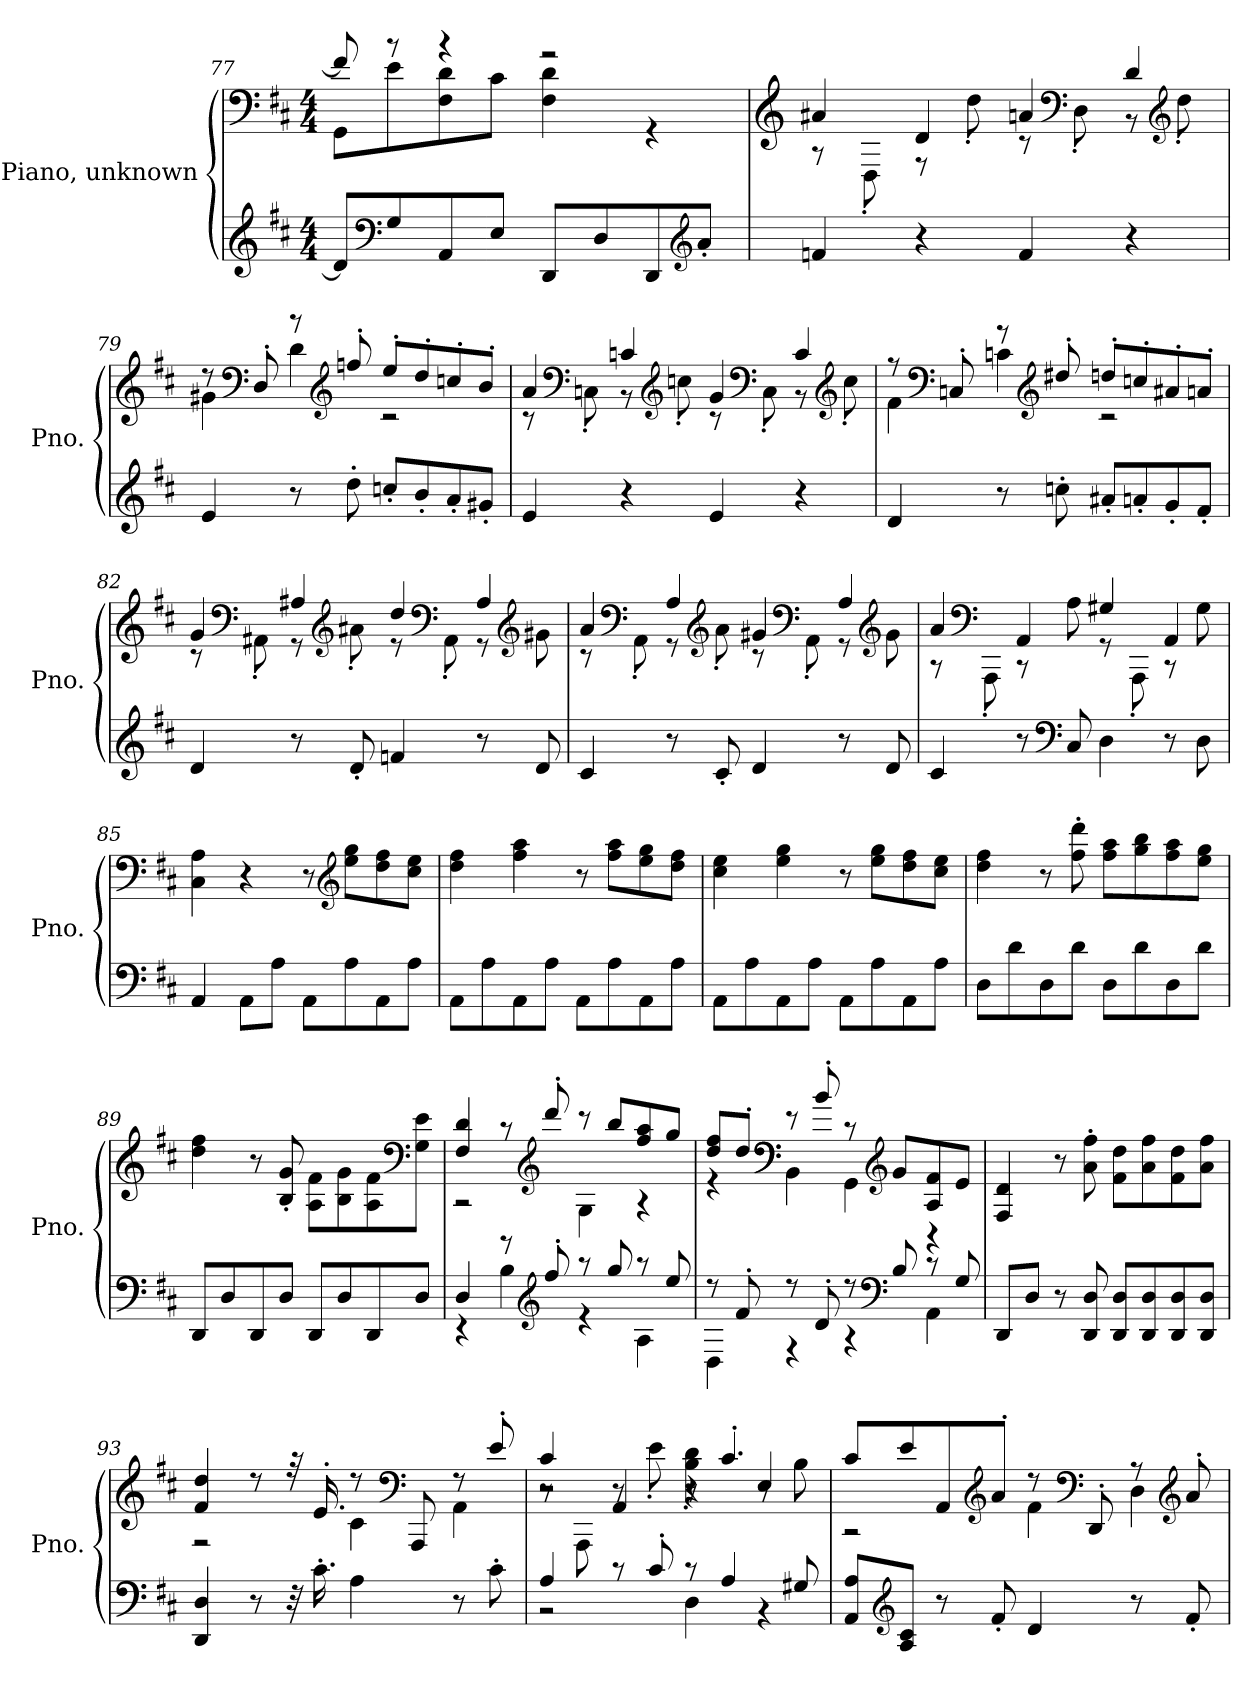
**kern	**kern
*part1	*part1
*staff2	*staff1
*I"Piano, unknown	*
*I'Pno.	*
*clefG2	*clefF4
*k[f#c#]	*k[f#c#]
*M4/4	*M4/4
=77	=77
*	*^
8d/L]	8f#/]	8GG\L
*clefF4	*	*
8G/	8r	8e\
8AA/	4r	8F#\ 8d\
8E/J	.	8c#\J
8DD/L	2r	4F#\ 4d\
8D/	.	.
8DD/	.	4r
*clefG2	*	*
8a'/J	.	.
!!LO:LB:g=z	!!
=78	=78	=78
*	*clefG2	*
4fn/	4a#X/	8r
.	.	8D'\
4r	4d/	8r
.	.	8dd'\
4f/	4an/	8r
*	*clefF4	*
.	.	8D'\
4r	4d/	8r
*	*clefG2	*
.	.	8dd'\
=79	=79	=79
4e/	8r	4g#X\
*	*clefF4	*
.	8D'/	.
8r	8r	4d\
*	*clefG2	*
8dd'\	8ffn'/	.
8ccn'/L	8ee'/L	2r
8b'/	8dd'/	.
8a'/	8ccn'/	.
8g#X'/J	8b'/J	.
!!LO:LB:g=z	!!
=80	=80	=80
4e/	4a/	8r
*	*clefF4	*
.	.	8Cn'\
4r	4cn/	8r
*	*clefG2	*
.	.	8ccn'\
4e/	4g/	8r
*	*clefF4	*
.	.	8C'\
4r	4c/	8r
*	*clefG2	*
.	.	8cc'\
=81	=81	=81
4d/	8r	4f#\
*	*clefF4	*
.	8Cn'/	.
8r	8r	4cn\
*	*clefG2	*
8ccn'\	8dd#X'/	.
8a#X'/L	8ddn'/L	2r
8an'/	8ccn'/	.
8g'/	8a#X'/	.
8f#'/J	8an'/J	.
!!LO:LB:g=z	!!
=82	=82	=82
4d/	4g/	8r
*	*clefF4	*
.	.	8AA#X'\
8r	4A#X/	8r
*	*clefG2	*
8d'/	.	8a#X'\
4fn/	4dd/	8r
*	*clefF4	*
.	.	8AA#'\
8r	4A#/	8r
*	*clefG2	*
8d/	.	8g#X\
=83	=83	=83
4c#/	4a/	8r
*	*clefF4	*
.	.	8AA'\
8r	4A/	8r
*	*clefG2	*
8c#'/	.	8a'\
4d/	4g#X/	8r
*	*clefF4	*
.	.	8AA'\
8r	4A/	8r
*	*clefG2	*
8d/	.	8g#\
!!LO:LB:g=z	!!
=84	=84	=84
4c#/	4a/	8r
*	*clefF4	*
.	.	8AAA'\
8r	4AA/	8r
*clefF4	*	*
8C#/	.	8A\
4D\	4G#X/	8r
.	.	8AAA'\
8r	4AA/	8r
8D\	.	8G#\
*	*v	*v
=85	=85
4AA/	4C#\ 4A\
8AA\L	4r
8A\J	.
8AA\L	8r
*	*clefG2
8A\	8ee\ 8gg\L
8AA\	8dd\ 8ff#\
8A\J	8cc#\ 8ee\J
=86	=86
8AA\L	4dd\ 4ff#\
8A\	.
8AA\	4ff#\ 4aa\
8A\J	.
8AA\L	8r
8A\	8ff#\ 8aa\L
8AA\	8ee\ 8gg\
8A\J	8dd\ 8ff#\J
=87	=87
8AA\L	4cc#\ 4ee\
8A\	.
8AA\	4ee\ 4gg\
8A\J	.
8AA\L	8r
8A\	8ee\ 8gg\L
8AA\	8dd\ 8ff#\
8A\J	8cc#\ 8ee\J
!!LO:LB:g=z
=88	=88
8D\L	4dd\ 4ff#\
8d\	.
8D\	8r
8d\J	8ff#\' 8ddd\'
8D\L	8ff#\ 8aa\L
8d\	8gg\ 8bb\
8D\	8ff#\ 8aa\
8d\J	8ee\ 8gg\J
=89	=89
8DD/L	4dd\ 4ff#\
8D/	.
8DD/	8r
8D/J	8B/' 8g/'
8DD/L	8A\ 8f#\L
8D/	8B\ 8g\
8DD/	8A\ 8f#\
*	*clefF4
8D/J	8G\ 8e\J
=90	=90
*^	*^
4D/	4r	4F#/ 4d/	2r
8r	4B\	8r	.
*clefG2	*	*clefG2	*
8ff#'/	.	8ddd'/	.
8r	4r	8r	4G\
8gg/	.	8bb/L	.
8r	4A\	8ff#/ 8aa/	4r
8ee/	.	8gg/J	.
!!LO:PB:g=z	!!
=91	=91	=91	=91
8r	4D\	8dd/ 8ff#/L	4r
8f#'/	.	8dd'/J	.
*	*	*clefF4	*
8r	4r	8r	4BB\
8d'/	.	8b'/	.
8r	4r	8r	4GG\
*clefF4	*	*clefG2	*
8B/	.	8g/L	.
8r	4AA\	8A/ 8f#/	4r
8G/	.	8e/J	.
*v	*v	*	*
*	*v	*v
=92	=92
8DD/L	4F#/ 4d/
8D/J	.
8r	8r
8DD/ 8D/	8a\' 8ff#\'
8DD/ 8D/L	8f#\ 8dd\L
8DD/ 8D/	8a\ 8ff#\
8DD/ 8D/	8f#\ 8dd\
8DD/ 8D/J	8a\ 8ff#\J
=93	=93
*	*^
4DD/ 4D/	4f#/ 4dd/	2r
8r	8r	.
32r	32r	.
16.c#'\	16.e'/	.
4A\	8r	4c#\
*	*clefF4	*
.	8AAA/	.
8r	8r	4AA\
8c#'\	8e'/	.
!!LO:LB:g=z
=94	=94	=94
*^	*	*^
4A/	2r	4c#/	8r	2r
.	.	.	8AAA\	.
8r	.	4AA/	8r	.
8c#'/	.	.	8e'\	.
8r	4D\	8r	4B\' 4d\'	4r
4A/	.	4.c#'/	.	.
.	4r	.	8r	4E/
8G#X/	.	.	8B\	.
*v	*v	*	*	*
*	*	*v	*v
=95	=95	=95
8AA/ 8A/L	8c#/L	2r
*clefG2	*	*
8A/ 8c#/J	8e/	.
8r	8AA/	.
*	*clefG2	*
8f#'/	8a'/J	.
4d/	8r	4f#\
*	*clefF4	*
.	8DD'/	.
8r	8r	4D\
*	*clefG2	*
8f#'/	8a'/	.
*	*v	*v
=	=
*-	*-
